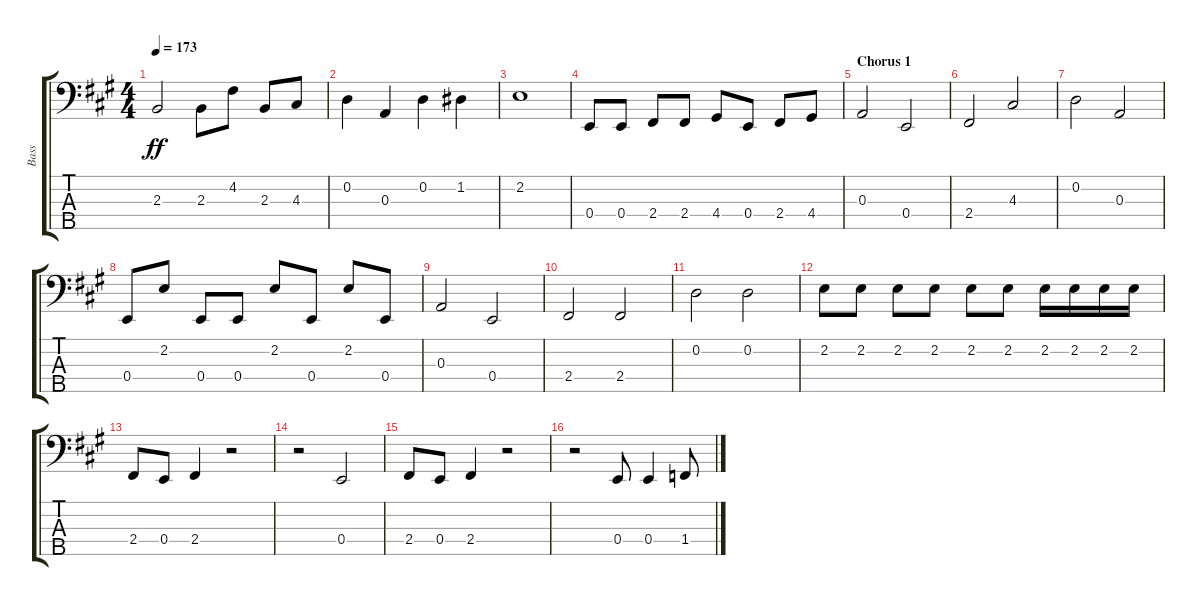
\track ("Bass" "Bass") {instrument electricbassfinger}
\staff {score tabs}
\tuning (G2 D2 A1 E1 B0) {hide}
\ts (4 4)
\tempo 173
\clef f4
\ks f#minor
2.3.2{dy ff} 2.3.8 4.2.8 2.3.8 4.3.8 |
0.2.4 0.3.4 0.2.4 1.2.4 |
2.2.1 |
0.4.8 0.4.8 2.4.8 2.4.8 4.4.8 0.4.8 2.4.8 4.4.8 |
\section ("" "Chorus 1")
0.3.2 0.4.2 |
2.4.2 4.3.2 |
0.2.2 0.3.2 |
0.4.8 2.2.8 0.4.8 0.4.8 2.2.8 0.4.8 2.2.8 0.4.8 |
0.3.2 0.4.2 |
2.4.2 2.4.2 |
0.2.2 0.2.2 |
2.2.8 2.2.8 2.2.8 2.2.8 2.2.8 2.2.8 2.2.16 2.2.16 2.2.16 2.2.16 |
2.4.8 0.4.8 2.4.4 r.2 |
r.2 0.4.2 |
2.4.8 0.4.8 2.4.4 r.2 |
r.2 0.4.8 0.4.4 1.4.8
